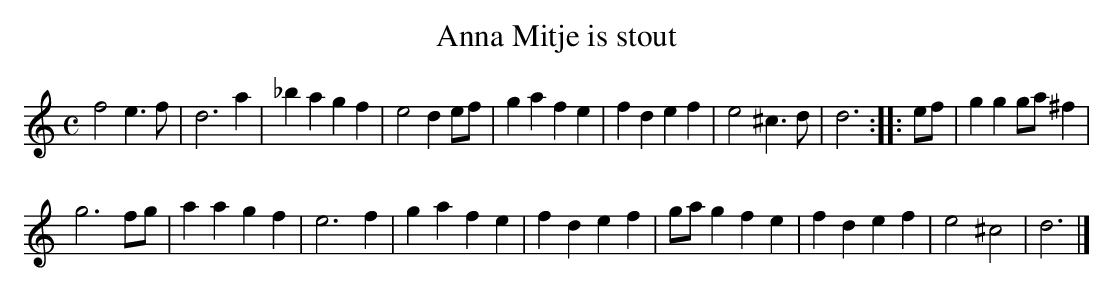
X:1
T:Anna Mitje is stout
M:C
K:Ddor
f4e3f|d6a2|_b2a2g2f2|e4d2ef|g2a2f2e2|f2d2e2f2|e4^c3d|d6:||:ef|g2g2ga^f2|
g6fg|a2a2g2f2|e6f2|g2a2f2e2|f2d2e2f2|gag2f2e2|f2d2e2f2|e4^c4|d6|]
